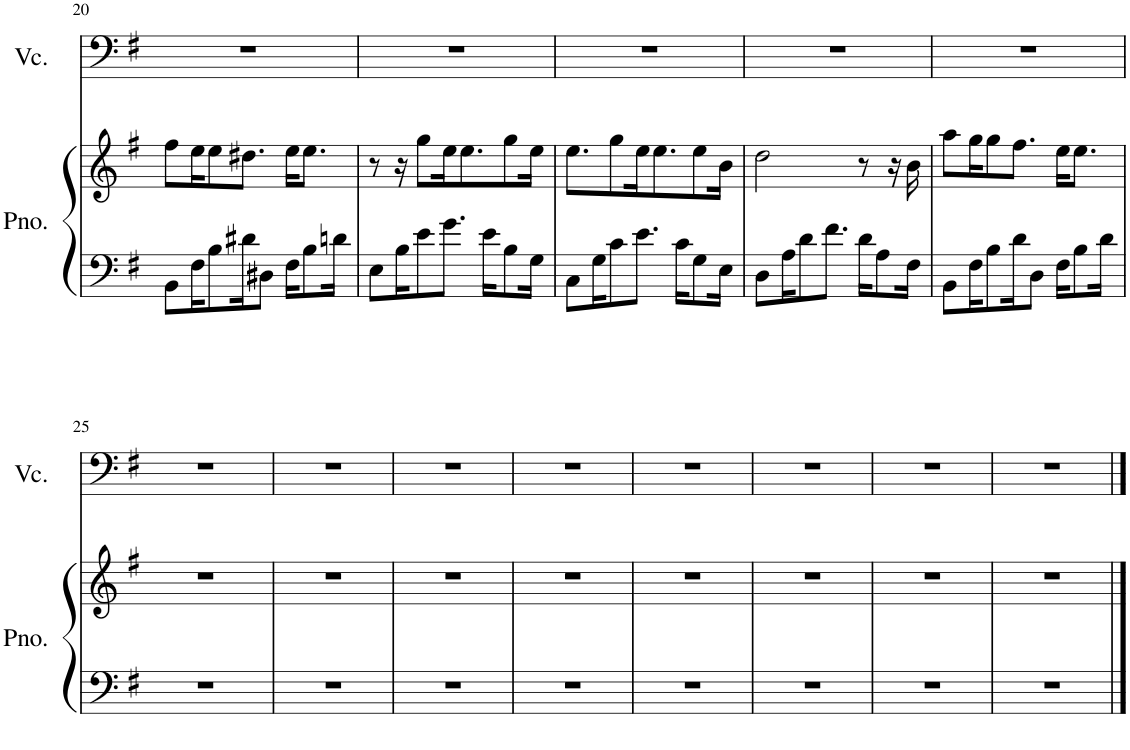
**kern	**kern	**kern
*part2	*part2	*part1
*staff3	*staff2	*staff1
*I"Piano	*	*I"Violoncello
*I'Pno.	*	*I'Vc.
!!LO:PB:g=z
*clefF4	*clefG2	*clefF4
*k[f#]	*k[f#]	*k[f#]
*M3/4	*M3/4	*M3/4
=20	=20	=20
8BB\L	8ff#\L	2.r
16F#\K	16ee\K	.
8B\	8ee\	.
16d#X\K	8.dd#X\J	.
8D#X\J	.	.
16F#\KL	16ee\KL	.
8B\	8.ee\J	.
16dn\Jk	.	.
=21	=21	=21
8E\L	8r	2.r
16B\K	16r	.
8e\	8gg\L	.
8.g\J	16ee\K	.
.	8.ee\	.
16e\KL	.	.
8B\	8gg\	.
16G\Jk	16ee\Jk	.
=22	=22	=22
8C\L	8.ee\L	2.r
16G\K	.	.
8c\	8gg\	.
8.e\J	16ee\K	.
.	8.ee\	.
16c\KL	.	.
8G\	8ee\	.
16E\Jk	16b\Jk	.
=23	=23	=23
8D\L	2dd\	2.r
16A\K	.	.
8d\	.	.
8.f#\J	.	.
16d\KL	8r	.
8A\	.	.
.	16r	.
16F#\Jk	16b\	.
=24	=24	=24
8BB\L	8aa\L	2.r
16F#\K	16gg\K	.
8B\	8gg\	.
16d\K	8.ff#\J	.
8D\J	.	.
16F#\KL	16ee\KL	.
8B\	8.ee\J	.
16d\Jk	.	.
!!LO:LB:g=z
=25	=25	=25
2.r	2.r	2.r
=26	=26	=26
2.r	2.r	2.r
=27	=27	=27
2.r	2.r	2.r
=28	=28	=28
2.r	2.r	2.r
=29	=29	=29
2.r	2.r	2.r
=30	=30	=30
2.r	2.r	2.r
=31	=31	=31
2.r	2.r	2.r
=32	=32	=32
2.r	2.r	2.r
==	==	==
*-	*-	*-
